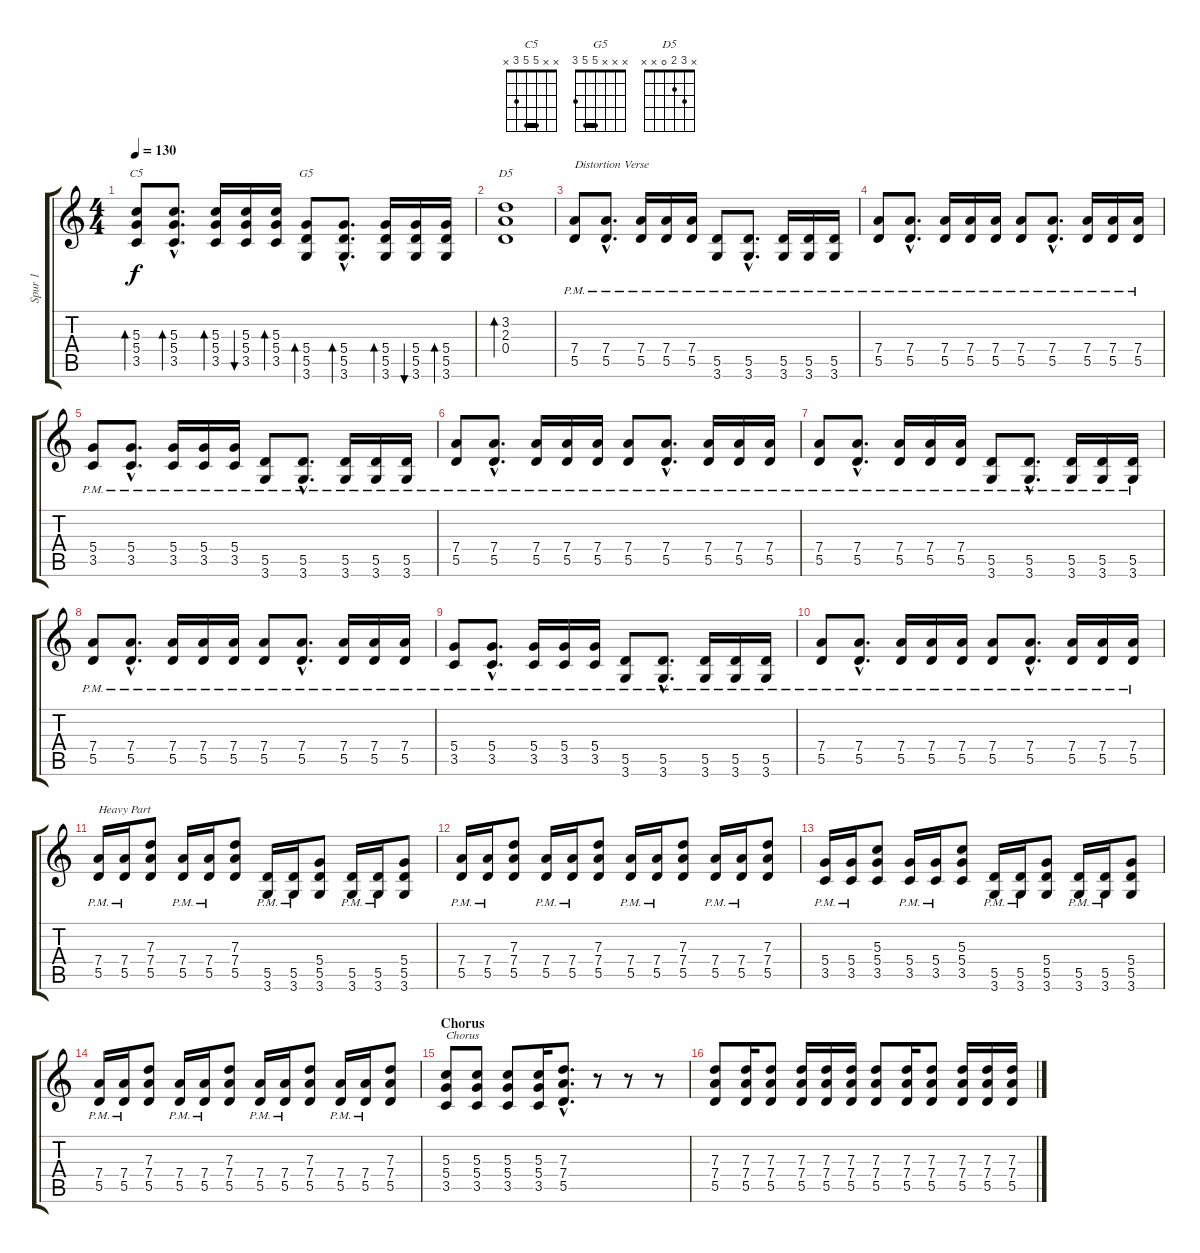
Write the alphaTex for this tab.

\track ("Spur 1" "Spur 1") {instrument acousticguitarnylon}
\staff {score tabs}
\tuning (E4 B3 G3 D3 A2 E2) {hide}
\chord ("C5" x x 5 5 3 x) {barre 5}
\chord ("G5" x x x 5 5 3) {barre 5}
\chord ("D5" x 3 2 0 x x)
\ts (4 4)
\tempo 130
\clef g2
\ks c
(5.3 5.4 3.5).8{bd 120 ch "C5" dy f} (5.3{hac} 5.4{hac} 3.5{hac}).8{d bd 120} (5.3 5.4 3.5).16{bd 120} (5.3 5.4 3.5).16{bu 120} (5.3 5.4 3.5).16{bd 240} (5.4 5.5 3.6).8{bd 120 ch "G5"} (5.4{hac} 5.5{hac} 3.6{hac}).8{d bd 120} (5.4 5.5 3.6).16{bd 120} (5.4 5.5 3.6).16{bu 120} (5.4 5.5 3.6).16{bd 240} |
(3.2 2.3 0.4).1{bd 60 ch "D5"} |
(7.4{pm} 5.5{pm}).8{txt "Distortion Verse" volume 13 instrument distortionguitar} (7.4{hac pm} 5.5{hac pm}).8{d} (7.4{pm} 5.5{pm}).16 (7.4{pm} 5.5{pm}).16 (7.4{pm} 5.5{pm}).16 (5.5{pm} 3.6{pm}).8 (5.5{hac pm} 3.6{hac pm}).8{d} (5.5{pm} 3.6{pm}).16 (5.5{pm} 3.6{pm}).16 (5.5{pm} 3.6{pm}).16 |
(7.4{pm} 5.5{pm}).8 (7.4{hac pm} 5.5{hac pm}).8{d} (7.4{pm} 5.5{pm}).16 (7.4{pm} 5.5{pm}).16 (7.4{pm} 5.5{pm}).16 (7.4{pm} 5.5{pm}).8 (7.4{hac pm} 5.5{hac pm}).8{d} (7.4{pm} 5.5{pm}).16 (7.4{pm} 5.5{pm}).16 (7.4{pm} 5.5{pm}).16 |
(5.4{pm} 3.5{pm}).8 (5.4{hac pm} 3.5{hac pm}).8{d} (5.4{pm} 3.5{pm}).16 (5.4{pm} 3.5{pm}).16 (5.4{pm} 3.5{pm}).16 (5.5{pm} 3.6{pm}).8 (5.5{hac pm} 3.6{hac pm}).8{d} (5.5{pm} 3.6{pm}).16 (5.5{pm} 3.6{pm}).16 (5.5{pm} 3.6{pm}).16 |
(7.4{pm} 5.5{pm}).8 (7.4{hac pm} 5.5{hac pm}).8{d} (7.4{pm} 5.5{pm}).16 (7.4{pm} 5.5{pm}).16 (7.4{pm} 5.5{pm}).16 (7.4{pm} 5.5{pm}).8 (7.4{hac pm} 5.5{hac pm}).8{d} (7.4{pm} 5.5{pm}).16 (7.4{pm} 5.5{pm}).16 (7.4{pm} 5.5{pm}).16 |
(7.4{pm} 5.5{pm}).8 (7.4{hac pm} 5.5{hac pm}).8{d} (7.4{pm} 5.5{pm}).16 (7.4{pm} 5.5{pm}).16 (7.4{pm} 5.5{pm}).16 (5.5{pm} 3.6{pm}).8 (5.5{hac pm} 3.6{hac pm}).8{d} (5.5{pm} 3.6{pm}).16 (5.5{pm} 3.6{pm}).16 (5.5{pm} 3.6{pm}).16 |
(7.4{pm} 5.5{pm}).8 (7.4{hac pm} 5.5{hac pm}).8{d} (7.4{pm} 5.5{pm}).16 (7.4{pm} 5.5{pm}).16 (7.4{pm} 5.5{pm}).16 (7.4{pm} 5.5{pm}).8 (7.4{hac pm} 5.5{hac pm}).8{d} (7.4{pm} 5.5{pm}).16 (7.4{pm} 5.5{pm}).16 (7.4{pm} 5.5{pm}).16 |
(5.4{pm} 3.5{pm}).8 (5.4{hac pm} 3.5{hac pm}).8{d} (5.4{pm} 3.5{pm}).16 (5.4{pm} 3.5{pm}).16 (5.4{pm} 3.5{pm}).16 (5.5{pm} 3.6{pm}).8 (5.5{hac pm} 3.6{hac pm}).8{d} (5.5{pm} 3.6{pm}).16 (5.5{pm} 3.6{pm}).16 (5.5{pm} 3.6{pm}).16 |
(7.4{pm} 5.5{pm}).8 (7.4{hac pm} 5.5{hac pm}).8{d} (7.4{pm} 5.5{pm}).16 (7.4{pm} 5.5{pm}).16 (7.4{pm} 5.5{pm}).16 (7.4{pm} 5.5{pm}).8 (7.4{hac pm} 5.5{hac pm}).8{d} (7.4{pm} 5.5{pm}).16 (7.4{pm} 5.5{pm}).16 (7.4{pm} 5.5{pm}).16 |
(7.4{pm} 5.5{pm}).16{txt "Heavy Part"} (7.4{pm} 5.5{pm}).16 (7.3 7.4 5.5).8 (7.4{pm} 5.5{pm}).16 (7.4{pm} 5.5{pm}).16 (7.3 7.4 5.5).8 (5.5{pm} 3.6{pm}).16 (5.5{pm} 3.6{pm}).16 (5.4 5.5 3.6).8 (5.5{pm} 3.6{pm}).16 (5.5{pm} 3.6{pm}).16 (5.4 5.5 3.6).8 |
(7.4{pm} 5.5{pm}).16 (7.4{pm} 5.5{pm}).16 (7.3 7.4 5.5).8 (7.4{pm} 5.5{pm}).16 (7.4{pm} 5.5{pm}).16 (7.3 7.4 5.5).8 (7.4{pm} 5.5{pm}).16 (7.4{pm} 5.5{pm}).16 (7.3 7.4 5.5).8 (7.4{pm} 5.5{pm}).16 (7.4{pm} 5.5{pm}).16 (7.3 7.4 5.5).8 |
(5.4{pm} 3.5{pm}).16 (5.4{pm} 3.5{pm}).16 (5.3 5.4 3.5).8 (5.4{pm} 3.5{pm}).16 (5.4{pm} 3.5{pm}).16 (5.3 5.4 3.5).8 (5.5{pm} 3.6{pm}).16 (5.5{pm} 3.6{pm}).16 (5.4 5.5 3.6).8 (5.5{pm} 3.6{pm}).16 (5.5{pm} 3.6{pm}).16 (5.4 5.5 3.6).8 |
(7.4{pm} 5.5{pm}).16 (7.4{pm} 5.5{pm}).16 (7.3 7.4 5.5).8 (7.4{pm} 5.5{pm}).16 (7.4{pm} 5.5{pm}).16 (7.3 7.4 5.5).8 (7.4{pm} 5.5{pm}).16 (7.4{pm} 5.5{pm}).16 (7.3 7.4 5.5).8 (7.4{pm} 5.5{pm}).16 (7.4{pm} 5.5{pm}).16 (7.3 7.4 5.5).8 |
\section ("" "Chorus")
(5.3 5.4 3.5).8{txt "Chorus"} (5.3 5.4 3.5).8 (5.3 5.4 3.5).8 (5.3 5.4 3.5).16 (7.3{hac} 7.4{hac} 5.5{hac}).8{d} r.8 r.8 r.8 |
(7.3 7.4 5.5).8 (7.3 7.4 5.5).16 (7.3 7.4 5.5).8 (7.3 7.4 5.5).16 (7.3 7.4 5.5).16 (7.3 7.4 5.5).16 (7.3 7.4 5.5).8 (7.3 7.4 5.5).16 (7.3 7.4 5.5).8 (7.3 7.4 5.5).16 (7.3 7.4 5.5).16 (7.3 7.4 5.5).16
